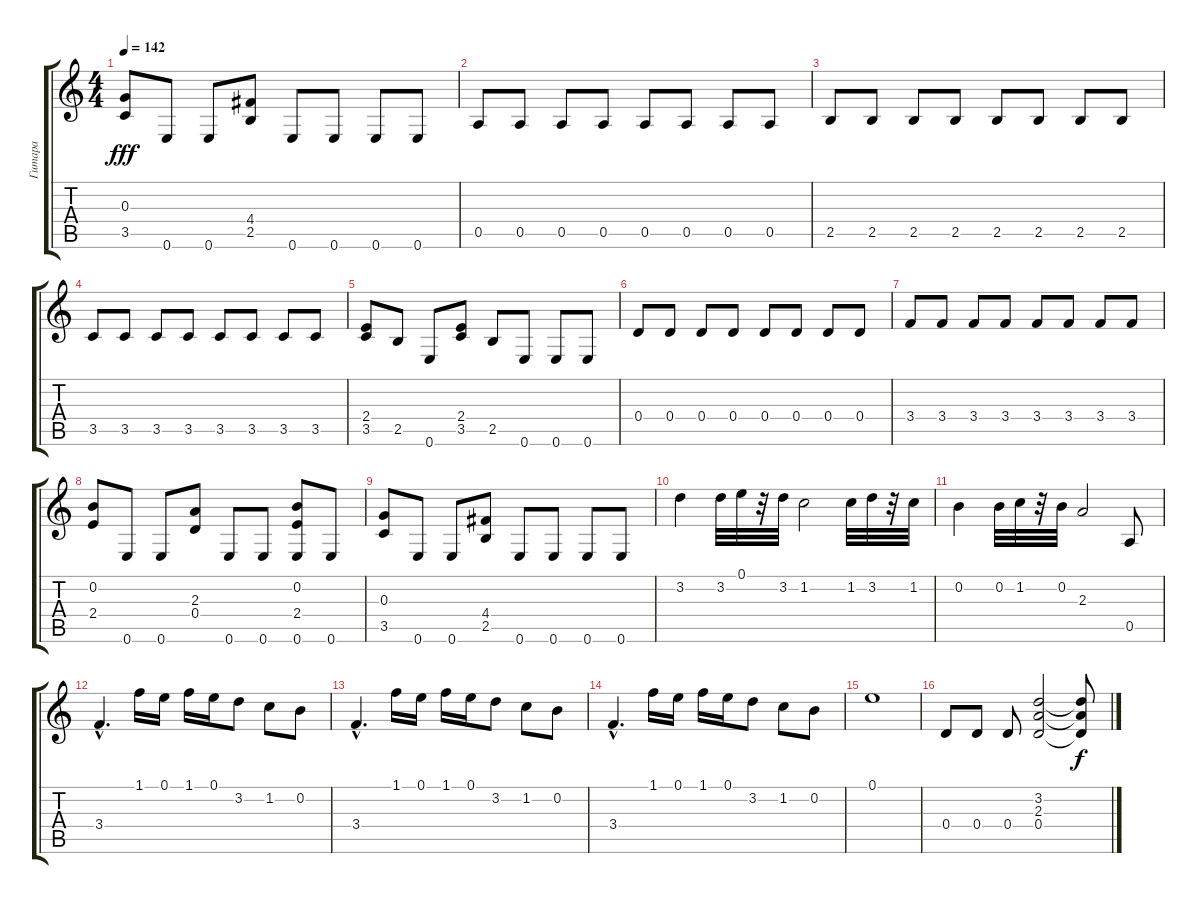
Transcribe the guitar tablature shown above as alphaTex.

\track ("Гитара" "Гитара") {instrument distortionguitar}
\staff {score tabs}
\tuning (E4 B3 G3 D3 A2 E2) {hide}
\ts (4 4)
\tempo 142
\clef g2
\ks c
(0.3 3.5).8{dy fff} 0.6.8 0.6.8 (4.4 2.5).8 0.6.8 0.6.8 0.6.8 0.6.8 |
0.5.8 0.5.8 0.5.8 0.5.8 0.5.8 0.5.8 0.5.8 0.5.8 |
2.5.8 2.5.8 2.5.8 2.5.8 2.5.8 2.5.8 2.5.8 2.5.8 |
3.5.8 3.5.8 3.5.8 3.5.8 3.5.8 3.5.8 3.5.8 3.5.8 |
(2.4 3.5).8 2.5.8 0.6.8 (2.4 3.5).8 2.5.8 0.6.8 0.6.8 0.6.8 |
0.4.8 0.4.8 0.4.8 0.4.8 0.4.8 0.4.8 0.4.8 0.4.8 |
3.4.8 3.4.8 3.4.8 3.4.8 3.4.8 3.4.8 3.4.8 3.4.8 |
(0.2 2.4).8 0.6.8 0.6.8 (2.3 0.4).8 0.6.8 0.6.8 (0.2 2.4 0.6).8 0.6.8 |
(0.3 3.5).8 0.6.8 0.6.8 (4.4 2.5).8 0.6.8 0.6.8 0.6.8 0.6.8 |
3.2.4 3.2.32 0.1.32 r.32 3.2.32 1.2.2 1.2.32 3.2.32 r.32 1.2.32 |
0.2.4 0.2.32 1.2.32 r.32 0.2.32 2.3.2 0.5.8 |
3.4{hac}.4{d} 1.1.16 0.1.16 1.1.16 0.1.16 3.2.8 1.2.8 0.2.8 |
3.4{hac}.4{d} 1.1.16 0.1.16 1.1.16 0.1.16 3.2.8 1.2.8 0.2.8 |
3.4{hac}.4{d} 1.1.16 0.1.16 1.1.16 0.1.16 3.2.8 1.2.8 0.2.8 |
0.1.1 |
0.4.8 0.4.8 0.4.8 (3.2 2.3 0.4).2 (3.2{t} 2.3{t} 0.4{t}).8{dy f}
